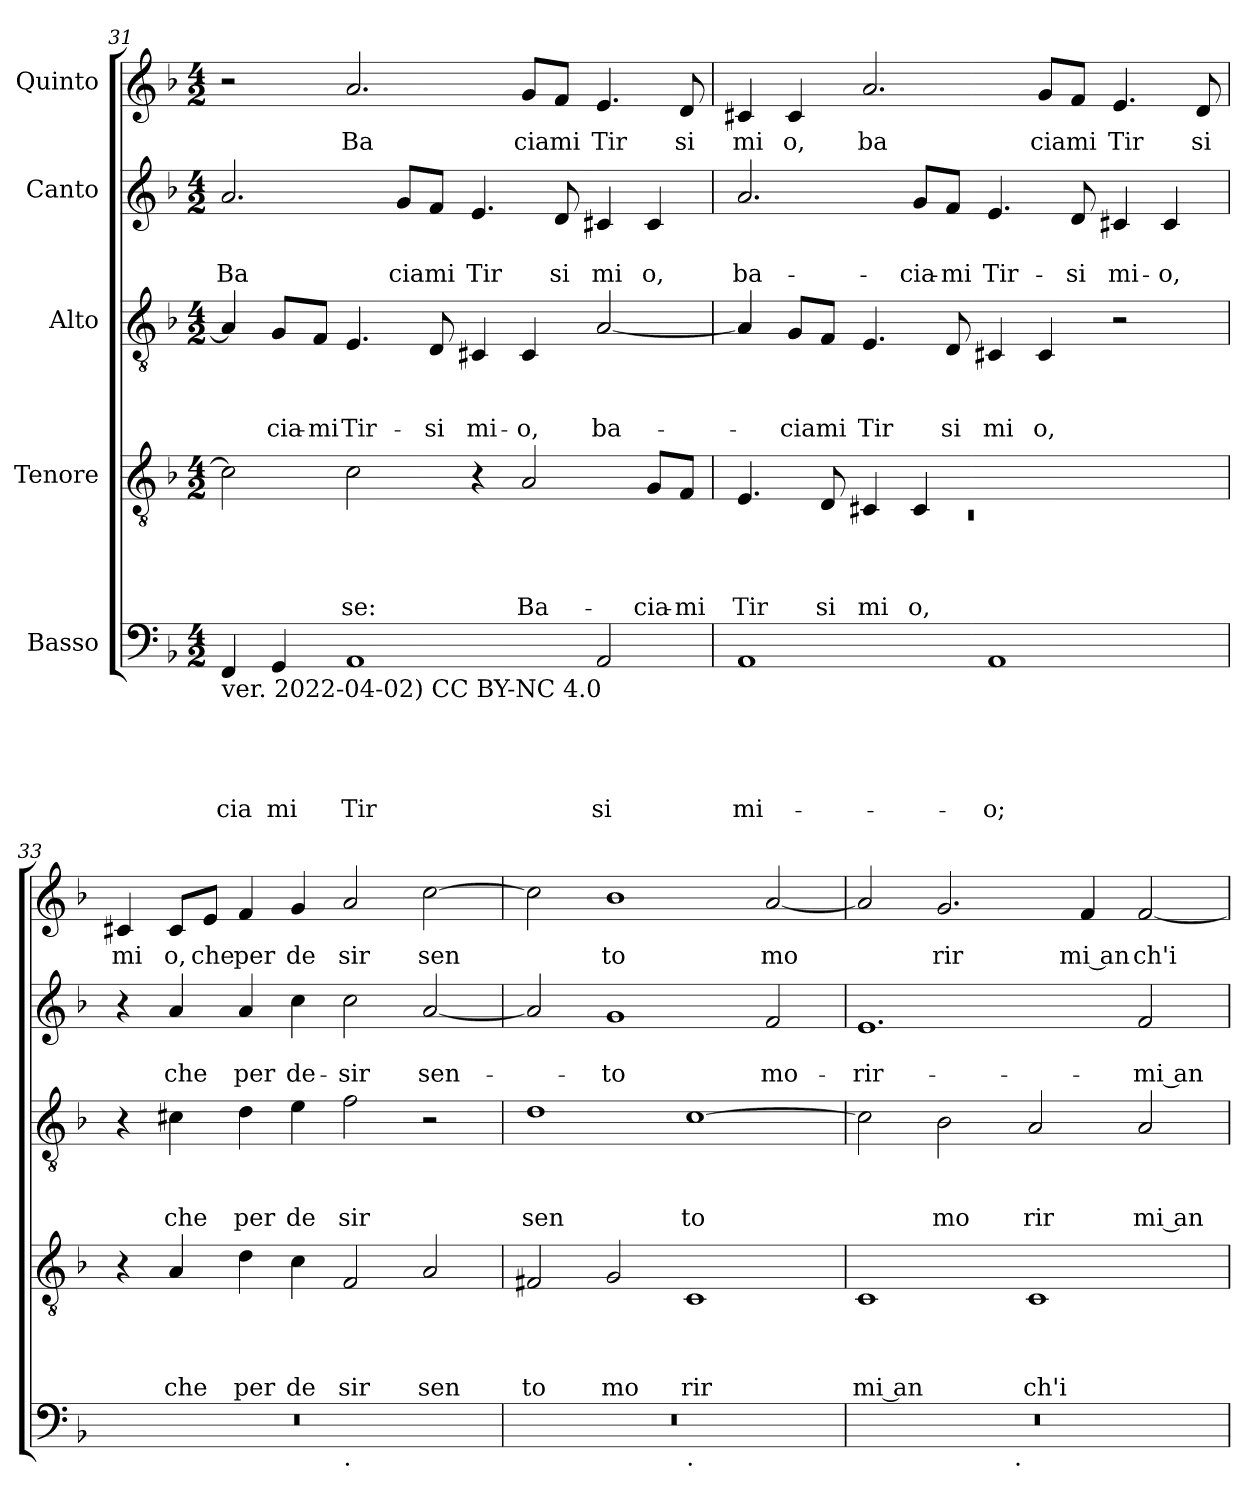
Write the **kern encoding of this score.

**kern	**text	**text	**text	**text	**text	**kern	**text	**text	**text	**text	**kern	**text	**text	**text	**kern	**text	**text	**kern	**text
*part5	*part5	*part5	*part5	*part5	*part5	*part4	*part4	*part4	*part4	*part4	*part3	*part3	*part3	*part3	*part2	*part2	*part2	*part1	*part1
*staff5	*staff5	*staff5	*staff5	*staff5	*staff5	*staff4	*staff4	*staff4	*staff4	*staff4	*staff3	*staff3	*staff3	*staff3	*staff2	*staff2	*staff2	*staff1	*staff1
*I"Basso	*	*	*	*	*	*I"Tenore	*	*	*	*	*I"Alto	*	*	*	*I"Canto	*	*	*I"Quinto	*
*clefF4	*	*	*	*	*	*clefGv2	*	*	*	*	*clefGv2	*	*	*	*clefG2	*	*	*clefG2	*
*k[b-]	*	*	*	*	*	*k[b-]	*	*	*	*	*k[b-]	*	*	*	*k[b-]	*	*	*k[b-]	*
*F:	*	*	*	*	*	*F:	*	*	*	*	*F:	*	*	*	*F:	*	*	*F:	*
*M4/2	*	*	*	*	*	*M4/2	*	*	*	*	*M4/2	*	*	*	*M4/2	*	*	*M4/2	*
=31	=31	=31	=31	=31	=31	=31	=31	=31	=31	=31	=31	=31	=31	=31	=31	=31	=31	=31	=31
!LO:TX:b:t=ver. 2022-04-02) CC BY-NC 4.0	!	!	!	!	!	!	!	!	!	!	!	!	!	!	!	!	!	!	!
!	!	!	!	!	!LO:LY:b	!	!	!	!	!	!	!	!	!	!	!	!LO:LY:b	!	!
4FF/	.	.	.	.	cia	2c\]	.	.	.	.	4A/]	.	.	.	2.a/	.	Ba	2r	.
!	!	!	!	!	!LO:LY:b	!	!	!	!	!	!	!	!	!LO:LY:b	!	!	!	!	!
4GG/	.	.	.	.	mi	.	.	.	.	.	8G/L	.	.	-cia-	.	.	.	.	.
!	!	!	!	!	!	!	!	!	!	!	!	!	!	!LO:LY:b	!	!	!	!	!
.	.	.	.	.	.	.	.	.	.	.	8F/J	.	.	-mi	.	.	.	.	.
!	!	!	!	!	!LO:LY:b	!	!	!	!	!LO:LY:b	!	!	!	!LO:LY:b	!	!	!	!	!LO:LY:b
1AA	.	.	.	.	Tir	2c\	.	.	.	-se:	4.E/	.	.	Tir-	.	.	.	2.a/	Ba
!	!	!	!	!	!	!	!	!	!	!	!	!	!	!	!	!	!LO:LY:b	!	!
.	.	.	.	.	.	.	.	.	.	.	.	.	.	.	8g/L	.	cia	.	.
!	!	!	!	!	!	!	!	!	!	!	!	!	!	!LO:LY:b	!	!	!LO:LY:b	!	!
.	.	.	.	.	.	.	.	.	.	.	8D/	.	.	-si	8f/J	.	mi	.	.
!	!	!	!	!	!	!	!	!	!	!	!	!	!	!LO:LY:b	!	!	!LO:LY:b	!	!
.	.	.	.	.	.	4r	.	.	.	.	4C#X/	.	.	mi-	4.e/	.	Tir	.	.
!	!	!	!	!	!	!	!	!	!	!LO:LY:b	!	!	!	!LO:LY:b	!	!	!	!	!LO:LY:b
.	.	.	.	.	.	2A/	.	.	.	Ba-	4C#/	.	.	-o,	.	.	.	8g/L	cia
!	!	!	!	!	!	!	!	!	!	!	!	!	!	!	!	!	!LO:LY:b	!	!LO:LY:b
.	.	.	.	.	.	.	.	.	.	.	.	.	.	.	8d/	.	si	8f/J	mi
!	!	!	!	!	!LO:LY:b	!	!	!	!	!	!	!	!	!LO:LY:b	!	!	!LO:LY:b	!	!LO:LY:b
2AA/	.	.	.	.	si	.	.	.	.	.	[>2A/	.	.	ba-	4c#X/	.	mi	4.e/	Tir
!	!	!	!	!	!	!	!	!	!	!LO:LY:b	!	!	!	!	!	!	!LO:LY:b	!	!
.	.	.	.	.	.	8G/L	.	.	.	-cia-	.	.	.	.	4c#/	.	o,	.	.
!	!	!	!	!	!	!	!	!	!	!LO:LY:b	!	!	!	!	!	!	!	!	!LO:LY:b
.	.	.	.	.	.	8F/J	.	.	.	-mi	.	.	.	.	.	.	.	8d/	si
!!LO:PB:g=z
=32	=32	=32	=32	=32	=32	=32	=32	=32	=32	=32	=32	=32	=32	=32	=32	=32	=32	=32	=32
*	*	*	*	*	*	*^	*	*	*	*	*	*	*	*	*	*	*	*	*
!	!	!	!	!	!LO:LY:b	!	!LO:N:vis=1	!	!	!	!LO:LY:b	!	!	!	!	!	!	!LO:LY:b	!	!LO:LY:b
1AA	.	.	.	.	mi-	4.E/	0rC	.	.	.	Tir	4A/]	.	.	.	2.a/	.	ba-	4c#X/	mi
!	!	!	!	!	!	!	!	!	!	!	!	!	!	!	!LO:LY:b	!	!	!	!	!LO:LY:b
.	.	.	.	.	.	.	.	.	.	.	.	8G/L	.	.	-cia	.	.	.	4c#/	o,
!	!	!	!	!	!	!	!	!	!	!	!LO:LY:b	!	!	!	!LO:LY:b	!	!	!	!	!
.	.	.	.	.	.	8D/	.	.	.	.	si	8F/J	.	.	mi	.	.	.	.	.
!	!	!	!	!	!	!	!	!	!	!	!LO:LY:b	!	!	!	!LO:LY:b	!	!	!	!	!LO:LY:b
.	.	.	.	.	.	4C#X/	.	.	.	.	mi	4.E/	.	.	Tir	.	.	.	2.a/	ba
!	!	!	!	!	!	!	!	!	!	!	!LO:LY:b	!	!	!	!	!	!	!LO:LY:b	!	!
.	.	.	.	.	.	4C#/	.	.	.	.	o,	.	.	.	.	8g/L	.	-cia-	.	.
!	!	!	!	!	!	!	!	!	!	!	!	!	!	!	!LO:LY:b	!	!	!LO:LY:b	!	!
.	.	.	.	.	.	.	.	.	.	.	.	8D/	.	.	si	8f/J	.	-mi	.	.
!	!	!	!	!	!LO:LY:b	!	!	!	!	!	!	!	!	!	!LO:LY:b	!	!	!LO:LY:b	!	!
1AA	.	.	.	.	-o;	1ryy	.	.	.	.	.	4C#X/	.	.	mi	4.e/	.	Tir-	.	.
!	!	!	!	!	!	!	!	!	!	!	!	!	!	!	!LO:LY:b	!	!	!	!	!LO:LY:b
.	.	.	.	.	.	.	.	.	.	.	.	4C#/	.	.	o,	.	.	.	8g/L	cia
!	!	!	!	!	!	!	!	!	!	!	!	!	!	!	!	!	!	!LO:LY:b	!	!LO:LY:b
.	.	.	.	.	.	.	.	.	.	.	.	.	.	.	.	8d/	.	-si	8f/J	mi
!	!	!	!	!	!	!	!	!	!	!	!	!	!	!	!	!	!	!LO:LY:b	!	!LO:LY:b
.	.	.	.	.	.	.	.	.	.	.	.	2r	.	.	.	4c#X/	.	mi-	4.e/	Tir
!	!	!	!	!	!	!	!	!	!	!	!	!	!	!	!	!	!	!LO:LY:b	!	!
.	.	.	.	.	.	.	.	.	.	.	.	.	.	.	.	4c#/	.	-o,	.	.
!	!	!	!	!	!	!	!	!	!	!	!	!	!	!	!	!	!	!	!	!LO:LY:b
.	.	.	.	.	.	.	.	.	.	.	.	.	.	.	.	.	.	.	8d/	si
*	*	*	*	*	*	*v	*v	*	*	*	*	*	*	*	*	*	*	*	*	*
=33	=33	=33	=33	=33	=33	=33	=33	=33	=33	=33	=33	=33	=33	=33	=33	=33	=33	=33	=33
!	!	!	!	!	!	!	!	!	!	!	!	!	!	!	!	!	!	!	!LO:LY:b
*^	*	*	*	*	*	*	*	*	*	*	*	*	*	*	*	*	*	*	*
0r	1ryy	.	.	.	.	.	4r	.	.	.	.	4r	.	.	.	4r	.	.	4c#X/	mi
!	!	!	!	!	!	!	!	!	!	!	!LO:LY:b	!	!	!	!LO:LY:b	!	!	!LO:LY:b	!	!LO:LY:b
.	.	.	.	.	.	.	4A/	.	.	.	che	4c#X\	.	.	che	4a/	.	che	8c#/L	o,
!	!	!	!	!	!	!	!	!	!	!	!	!	!	!	!	!	!	!	!	!LO:LY:b
.	.	.	.	.	.	.	.	.	.	.	.	.	.	.	.	.	.	.	8e/J	che
!	!	!	!	!	!	!	!	!	!	!	!LO:LY:b	!	!	!	!LO:LY:b	!	!	!LO:LY:b	!	!LO:LY:b
.	.	.	.	.	.	.	4d\	.	.	.	per	4d\	.	.	per	4a/	.	per	4f/	per
!	!	!	!	!	!	!	!	!	!	!	!LO:LY:b	!	!	!	!LO:LY:b	!	!	!LO:LY:b	!	!LO:LY:b
.	.	.	.	.	.	.	4c\	.	.	.	de	4e\	.	.	de	4cc\	.	de-	4g/	de
!	!LO:TX:b:t=.	!	!	!	!	!	!	!	!	!	!	!	!	!	!	!	!	!	!	!
!	!	!	!	!	!	!	!	!	!	!	!LO:LY:b	!	!	!	!LO:LY:b	!	!	!LO:LY:b	!	!LO:LY:b
.	1ryy	.	.	.	.	.	2F/	.	.	.	sir	2f\	.	.	sir	2cc\	.	-sir	2a/	sir
!	!	!	!	!	!	!	!	!	!	!	!LO:LY:b	!	!	!	!	!	!	!LO:LY:b	!	!LO:LY:b
.	.	.	.	.	.	.	2A/	.	.	.	sen	2r	.	.	.	[<2a/	.	sen-	[>2cc\	sen
=34	=34	=34	=34	=34	=34	=34	=34	=34	=34	=34	=34	=34	=34	=34	=34	=34	=34	=34	=34	=34
!	!	!	!	!	!	!	!	!	!	!	!LO:LY:b	!	!	!	!LO:LY:b	!	!	!	!	!
0r	1ryy	.	.	.	.	.	2F#X/	.	.	.	to	1d	.	.	sen	2a/]	.	.	2cc\]	.
!	!	!	!	!	!	!	!	!	!	!	!LO:LY:b	!	!	!	!	!	!	!LO:LY:b	!	!LO:LY:b
.	.	.	.	.	.	.	2G/	.	.	.	mo	.	.	.	.	1g	.	-to	1b-	to
!	!LO:TX:b:t=.	!	!	!	!	!	!	!	!	!	!	!	!	!	!	!	!	!	!	!
!	!	!	!	!	!	!	!	!	!	!	!LO:LY:b	!	!	!	!LO:LY:b	!	!	!	!	!
.	1ryy	.	.	.	.	.	1C	.	.	.	rir	[>1c	.	.	to	.	.	.	.	.
!	!	!	!	!	!	!	!	!	!	!	!	!	!	!	!	!	!	!LO:LY:b	!	!LO:LY:b
.	.	.	.	.	.	.	.	.	.	.	.	.	.	.	.	2f/	.	mo-	[<2a/	mo
=35	=35	=35	=35	=35	=35	=35	=35	=35	=35	=35	=35	=35	=35	=35	=35	=35	=35	=35	=35	=35
!	!	!	!	!	!	!	!	!	!	!	!LO:LY:b:rj	!	!	!	!	!	!	!LO:LY:b	!	!
0r	2ryy	.	.	.	.	.	1C	.	.	.	mi an	2c\]	.	.	.	1.e	.	-rir-	2a/]	.
!	!	!	!	!	!	!	!	!	!	!	!	!	!	!	!LO:LY:b	!	!	!	!	!LO:LY:b
.	4...ryy	.	.	.	.	.	.	.	.	.	.	2B-\	.	.	mo	.	.	.	2.g/	rir
!	!LO:TX:b:t=.	!	!	!	!	!	!	!	!	!	!	!	!	!	!	!	!	!	!	!
.	1ryy	.	.	.	.	.	.	.	.	.	.	.	.	.	.	.	.	.	.	.
!	!	!	!	!	!	!	!	!	!	!	!LO:LY:b	!	!	!	!LO:LY:b	!	!	!	!	!
.	.	.	.	.	.	.	1C	.	.	.	ch'i	2A/	.	.	rir	.	.	.	.	.
!	!	!	!	!	!	!	!	!	!	!	!	!	!	!	!	!	!	!	!	!LO:LY:b:rj
.	.	.	.	.	.	.	.	.	.	.	.	.	.	.	.	.	.	.	4f/	mi an
!	!	!	!	!	!	!	!	!	!	!	!	!	!	!	!LO:LY:b:rj	!	!	!LO:LY:b:rj	!	!LO:LY:b
.	.	.	.	.	.	.	.	.	.	.	.	2A/	.	.	mi an	2f/	.	-mi an-	[<2f/	ch'i
.	32ryy	.	.	.	.	.	.	.	.	.	.	.	.	.	.	.	.	.	.	.
*v	*v	*	*	*	*	*	*	*	*	*	*	*	*	*	*	*	*	*	*	*
=	=	=	=	=	=	=	=	=	=	=	=	=	=	=	=	=	=	=	=
*-	*-	*-	*-	*-	*-	*-	*-	*-	*-	*-	*-	*-	*-	*-	*-	*-	*-	*-	*-
